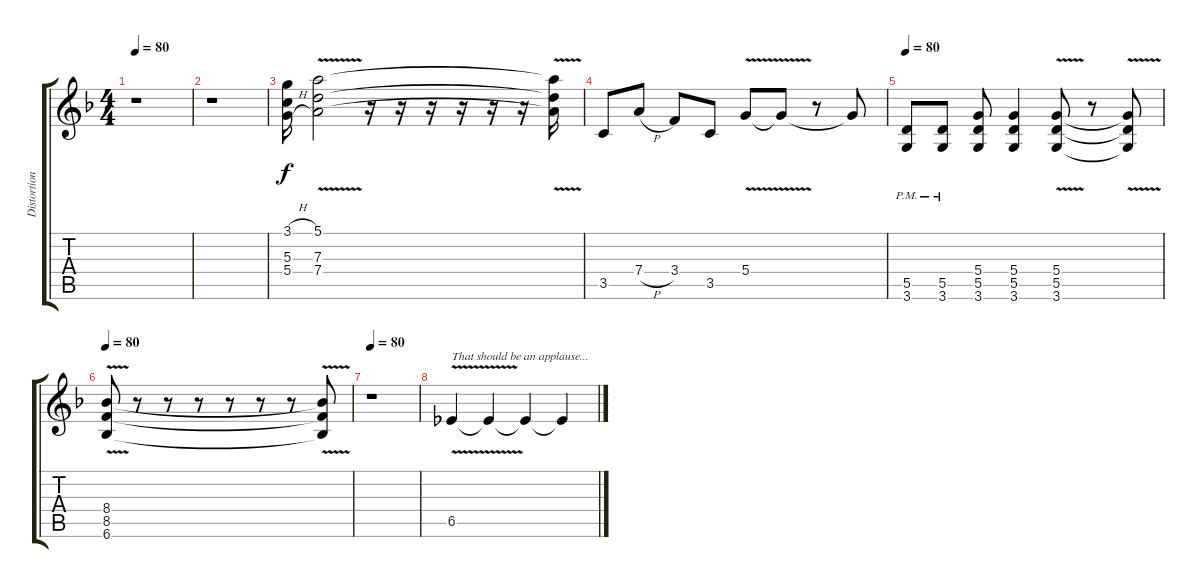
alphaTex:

\track ("Distortion guitar" "Distortion") {instrument distortionguitar}
\staff {score tabs}
\tuning (E4 B3 G3 D3 A2 E2) {hide}
\ts (4 4)
\tempo 80
\clef g2
\ks dminor
r.1{dy f} |
r.1 |
(3.1{h} 5.3{h} 5.4{h}).16 (5.1{v} 7.3{v} 7.4{v}).2{volume 7 instrument distortionguitar} r.16 r.16 r.16 r.16 r.16 r.16 (5.1{t} 7.3{t} 7.4{t}).16 |
3.5.8{volume 14} 7.4{h}.8 3.4.8 3.5.8 5.4{v}.8 5.4{t}.8 r.8 5.4{t}.8 |
\tempo 80
(5.5{pm} 3.6{pm}).8 (5.5{pm} 3.6{pm}).8 (5.4 5.5 3.6).8 (5.4 5.5 3.6).4 (5.4{v} 5.5{v} 3.6{v}).8 r.8 (5.4{t} 5.5{t} 3.6{t}).8 |
\tempo 80
(8.4{v} 8.5{v} 6.6{v}).8{volume 0 instrument distortionguitar} r.8 r.8 r.8 r.8 r.8 r.8 (8.4{t} 8.5{t} 6.6{t}).8 |
\tempo 80
r.1 |
6.5{v}.4{txt "That should be an applause..." volume 7 instrument applause} 6.5{t}.4 6.5{t}.4 6.5{t}.4
